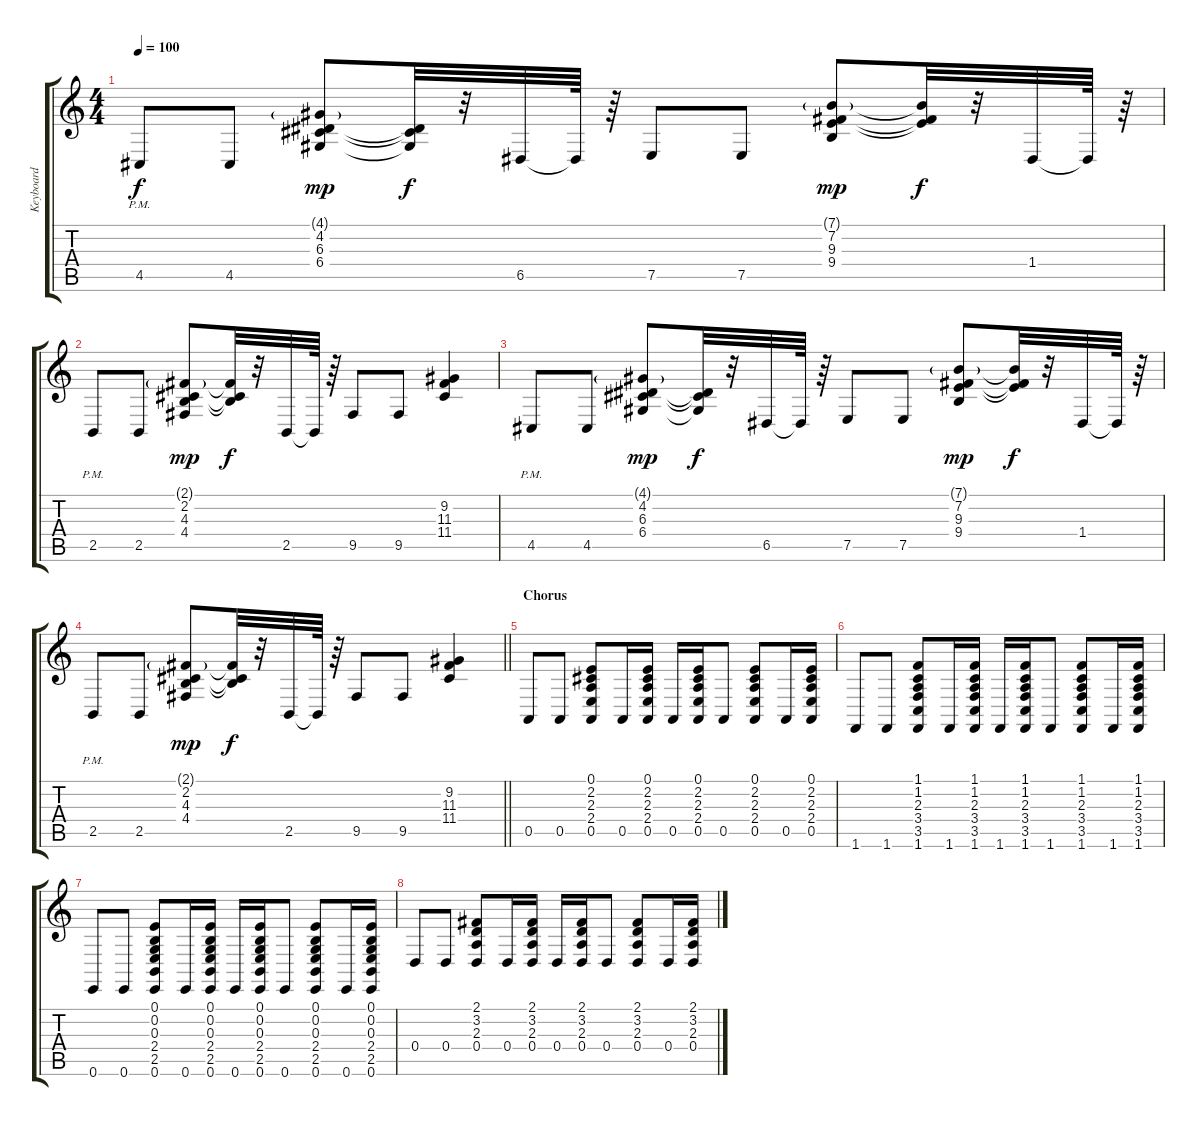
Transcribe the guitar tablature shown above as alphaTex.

\track ("Keyboard" "Keyboard") {instrument brightacousticpiano}
\staff {score tabs}
\tuning (E4 B3 G3 D3 A2 E2) {hide}
\ts (4 4)
\tempo 100
\clef g2
\ks c
4.5{pm}.8{dy f} 4.5.8 (4.1{g} 4.2 6.3 6.4).8{dy mp} (4.2{t} 6.3{t} 6.4{t}).32{dy f} r.32 6.5.32 6.5{t}.64 r.64 7.5.8 7.5.8 (7.1{g} 7.2 9.3 9.4).8{dy mp} (7.1{t} 7.2{t} 9.3{t}).32{dy f} r.32 1.4.32 1.4{t}.64 r.64 |
2.5{pm}.8 2.5.8 (2.1{g} 2.2 4.3 4.4).8{dy mp} (2.1{t} 2.2{t} 4.3{t}).32{dy f} r.32 2.5.32 2.5{t}.64 r.64 9.5.8 9.5.8 (9.2 11.3 11.4).4 |
4.5{pm}.8 4.5.8 (4.1{g} 4.2 6.3 6.4).8{dy mp} (4.2{t} 6.3{t} 6.4{t}).32{dy f} r.32 6.5.32 6.5{t}.64 r.64 7.5.8 7.5.8 (7.1{g} 7.2 9.3 9.4).8{dy mp} (7.1{t} 7.2{t} 9.3{t}).32{dy f} r.32 1.4.32 1.4{t}.64 r.64 |
\barLineRight lightlight
2.5{pm}.8 2.5.8 (2.1{g} 2.2 4.3 4.4).8{dy mp} (2.1{t} 2.2{t} 4.3{t}).32{dy f} r.32 2.5.32 2.5{t}.64 r.64 9.5.8 9.5.8 (9.2 11.3 11.4).4 |
\section ("" "Chorus")
0.5.8{volume 12} 0.5.8 (0.1 2.2 2.3 2.4 0.5).8 0.5.16 (0.1 2.2 2.3 2.4 0.5).16 0.5.16 (0.1 2.2 2.3 2.4 0.5).16 0.5.8 (0.1 2.2 2.3 2.4 0.5).8 0.5.16 (0.1 2.2 2.3 2.4 0.5).16 |
1.6.8 1.6.8 (1.1 1.2 2.3 3.4 3.5 1.6).8 1.6.16 (1.1 1.2 2.3 3.4 3.5 1.6).16 1.6.16 (1.1 1.2 2.3 3.4 3.5 1.6).16 1.6.8 (1.1 1.2 2.3 3.4 3.5 1.6).8 1.6.16 (1.1 1.2 2.3 3.4 3.5 1.6).16 |
0.6.8 0.6.8 (0.1 0.2 0.3 2.4 2.5 0.6).8 0.6.16 (0.1 0.2 0.3 2.4 2.5 0.6).16 0.6.16 (0.1 0.2 0.3 2.4 2.5 0.6).16 0.6.8 (0.1 0.2 0.3 2.4 2.5 0.6).8 0.6.16 (0.1 0.2 0.3 2.4 2.5 0.6).16 |
0.4.8 0.4.8 (2.1 3.2 2.3 0.4).8 0.4.16 (2.1 3.2 2.3 0.4).16 0.4.16 (2.1 3.2 2.3 0.4).16 0.4.8 (2.1 3.2 2.3 0.4).8 0.4.16 (2.1 3.2 2.3 0.4).16
